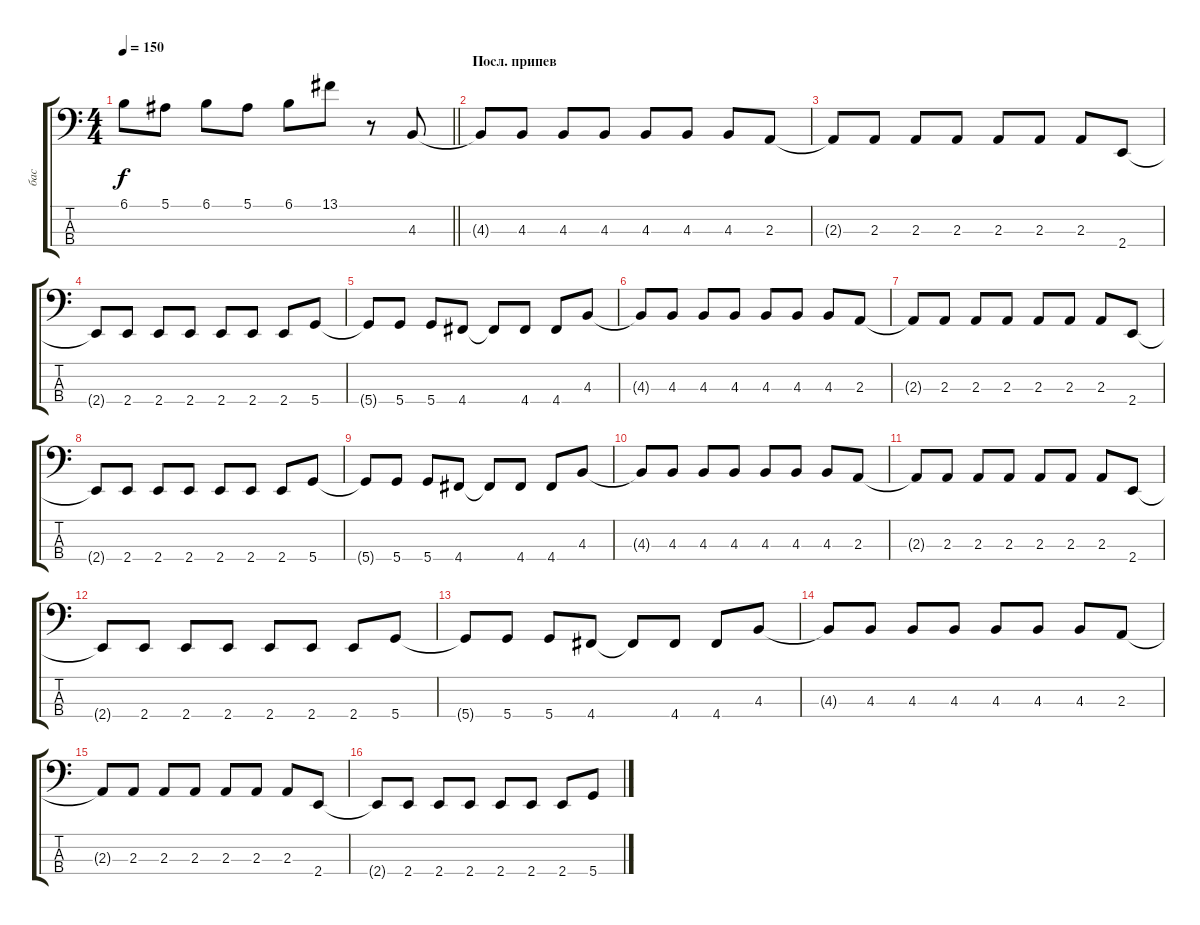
\track ("бас" "бас") {instrument electricbassfinger}
\staff {score tabs}
\tuning (F2 C2 G1 D1) {hide}
\ts (4 4)
\tempo 150
\clef f4
\barLineRight lightlight
\ks c
6.1.8{dy f} 5.1.8 6.1.8 5.1.8 6.1.8 13.1.8 r.8 4.3.8 |
\section ("" "Посл. припев")
4.3{t}.8 4.3.8 4.3.8 4.3.8 4.3.8 4.3.8 4.3.8 2.3.8 |
2.3{t}.8 2.3.8 2.3.8 2.3.8 2.3.8 2.3.8 2.3.8 2.4.8 |
2.4{t}.8 2.4.8 2.4.8 2.4.8 2.4.8 2.4.8 2.4.8 5.4.8 |
5.4{t}.8 5.4.8 5.4.8 4.4.8 4.4{t}.8 4.4.8 4.4.8 4.3.8 |
4.3{t}.8 4.3.8 4.3.8 4.3.8 4.3.8 4.3.8 4.3.8 2.3.8 |
2.3{t}.8 2.3.8 2.3.8 2.3.8 2.3.8 2.3.8 2.3.8 2.4.8 |
2.4{t}.8 2.4.8 2.4.8 2.4.8 2.4.8 2.4.8 2.4.8 5.4.8 |
5.4{t}.8 5.4.8 5.4.8 4.4.8 4.4{t}.8 4.4.8 4.4.8 4.3.8 |
4.3{t}.8 4.3.8 4.3.8 4.3.8 4.3.8 4.3.8 4.3.8 2.3.8 |
2.3{t}.8 2.3.8 2.3.8 2.3.8 2.3.8 2.3.8 2.3.8 2.4.8 |
2.4{t}.8 2.4.8 2.4.8 2.4.8 2.4.8 2.4.8 2.4.8 5.4.8 |
5.4{t}.8 5.4.8 5.4.8 4.4.8 4.4{t}.8 4.4.8 4.4.8 4.3.8 |
4.3{t}.8 4.3.8 4.3.8 4.3.8 4.3.8 4.3.8 4.3.8 2.3.8 |
2.3{t}.8 2.3.8 2.3.8 2.3.8 2.3.8 2.3.8 2.3.8 2.4.8 |
2.4{t}.8 2.4.8 2.4.8 2.4.8 2.4.8 2.4.8 2.4.8 5.4.8
